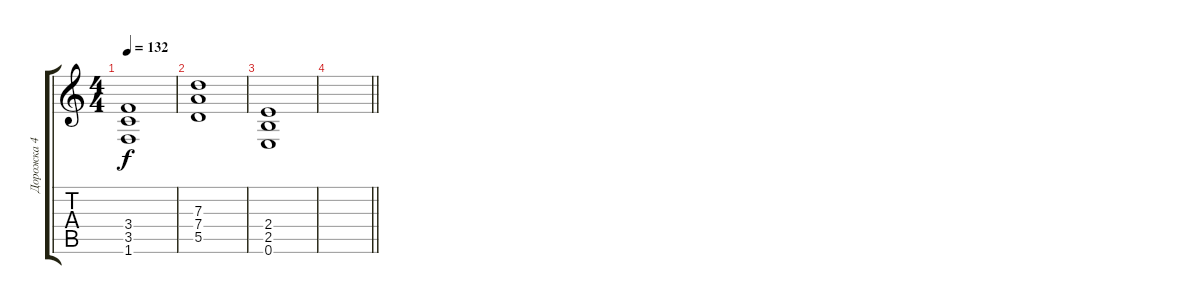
\track ("Дорожка 4" "Дорожка 4") {instrument distortionguitar}
\staff {score tabs}
\tuning (E4 B3 G3 D3 A2 E2) {hide}
\ts (4 4)
\tempo 132
\clef g2
\ks c
(3.4 3.5 1.6).1{dy f} |
(7.3 7.4 5.5).1 |
(2.4 2.5 0.6).1 |
\barLineRight lightlight
